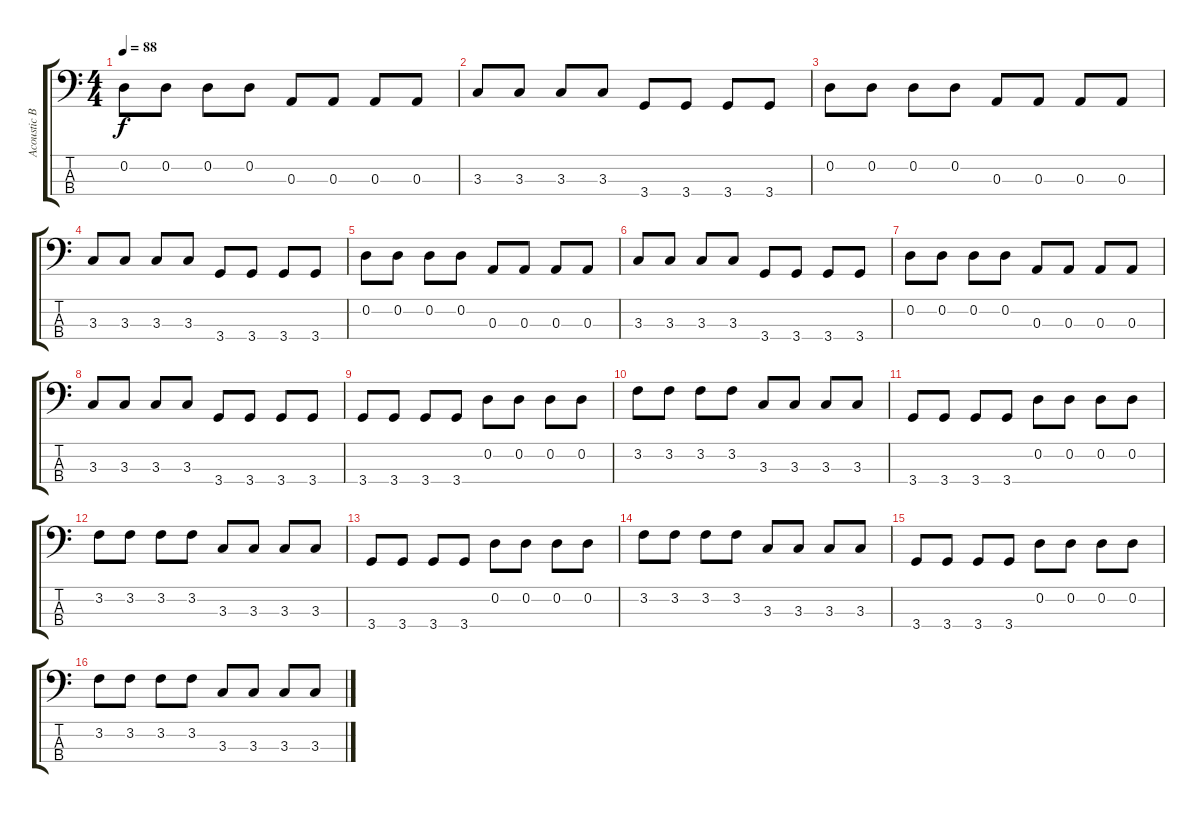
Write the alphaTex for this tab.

\track ("Acoustic Bass" "Acoustic B") {instrument acousticbass}
\staff {score tabs}
\tuning (G2 D2 A1 E1) {hide}
\ts (4 4)
\tempo 88
\clef f4
\ks c
0.2.8{dy f} 0.2.8 0.2.8 0.2.8 0.3.8 0.3.8 0.3.8 0.3.8 |
3.3.8 3.3.8 3.3.8 3.3.8 3.4.8 3.4.8 3.4.8 3.4.8 |
0.2.8 0.2.8 0.2.8 0.2.8 0.3.8 0.3.8 0.3.8 0.3.8 |
3.3.8 3.3.8 3.3.8 3.3.8 3.4.8 3.4.8 3.4.8 3.4.8 |
0.2.8 0.2.8 0.2.8 0.2.8 0.3.8 0.3.8 0.3.8 0.3.8 |
3.3.8 3.3.8 3.3.8 3.3.8 3.4.8 3.4.8 3.4.8 3.4.8 |
0.2.8 0.2.8 0.2.8 0.2.8 0.3.8 0.3.8 0.3.8 0.3.8 |
3.3.8 3.3.8 3.3.8 3.3.8 3.4.8 3.4.8 3.4.8 3.4.8 |
3.4.8 3.4.8 3.4.8 3.4.8 0.2.8 0.2.8 0.2.8 0.2.8 |
3.2.8 3.2.8 3.2.8 3.2.8 3.3.8 3.3.8 3.3.8 3.3.8 |
3.4.8 3.4.8 3.4.8 3.4.8 0.2.8 0.2.8 0.2.8 0.2.8 |
3.2.8 3.2.8 3.2.8 3.2.8 3.3.8 3.3.8 3.3.8 3.3.8 |
3.4.8 3.4.8 3.4.8 3.4.8 0.2.8 0.2.8 0.2.8 0.2.8 |
3.2.8 3.2.8 3.2.8 3.2.8 3.3.8 3.3.8 3.3.8 3.3.8 |
3.4.8 3.4.8 3.4.8 3.4.8 0.2.8 0.2.8 0.2.8 0.2.8 |
3.2.8 3.2.8 3.2.8 3.2.8 3.3.8 3.3.8 3.3.8 3.3.8
